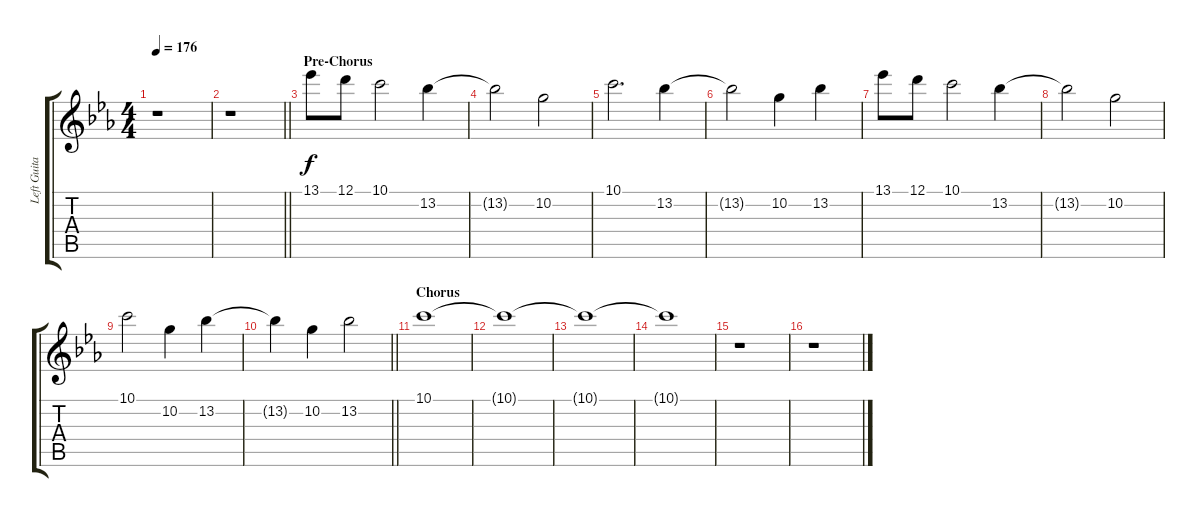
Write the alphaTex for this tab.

\track ("Left Guitar II" "Left Guita") {instrument overdrivenguitar}
\staff {score tabs}
\tuning (D4 A3 F3 C3 G2 C2) {hide}
\ts (4 4)
\tempo 176
\clef g2
\ks eb
r.1{dy f} |
\barLineRight lightlight
r.1 |
\section ("" "Pre-Chorus")
13.1.8{volume 10} 12.1.8 10.1.2 13.2.4 |
13.2{t}.2 10.2.2 |
10.1.2{d} 13.2.4 |
13.2{t}.2 10.2.4 13.2.4 |
13.1.8 12.1.8 10.1.2 13.2.4 |
13.2{t}.2 10.2.2 |
10.1.2 10.2.4 13.2.4 |
\barLineRight lightlight
13.2{t}.4 10.2.4 13.2.2 |
\section ("" "Chorus")
10.1.1{volume 0} |
10.1{t}.1 |
10.1{t}.1 |
10.1{t}.1 |
r.1 |
r.1
